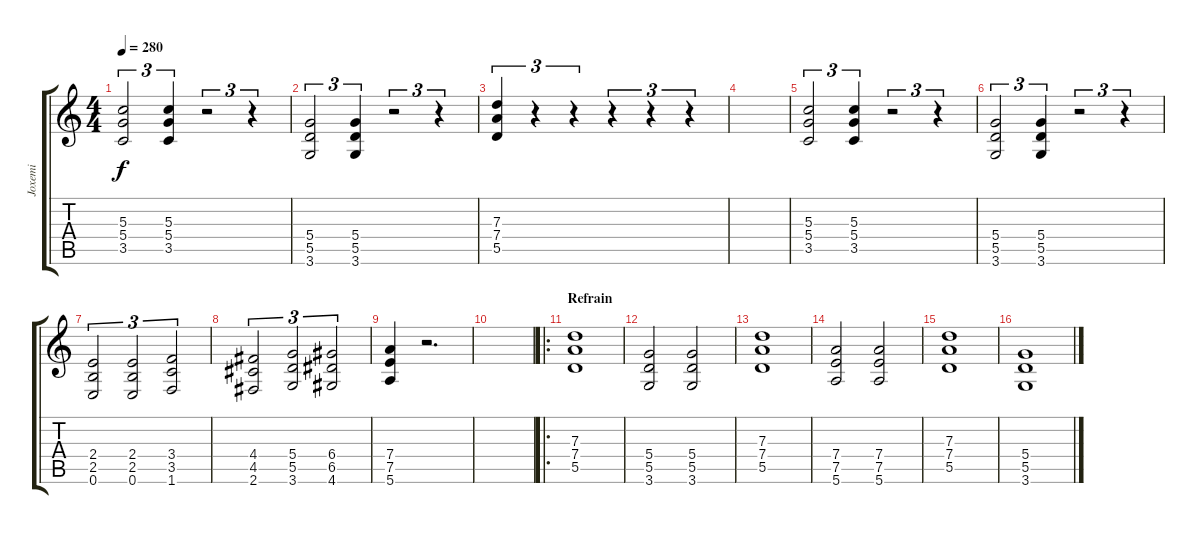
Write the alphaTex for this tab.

\track ("Joxemi" "Joxemi") {instrument overdrivenguitar}
\staff {score tabs}
\tuning (E4 B3 G3 D3 A2 E2) {hide}
\ts (4 4)
\tempo 280
\clef g2
\ks c
(5.3 5.4 3.5).2{tu (3 2) dy f} (5.3 5.4 3.5).4{tu (3 2)} r.2{tu (3 2)} r.4{tu (3 2)} |
(5.4 5.5 3.6).2{tu (3 2)} (5.4 5.5 3.6).4{tu (3 2)} r.2{tu (3 2)} r.4{tu (3 2)} |
(7.3 7.4 5.5).4{tu (3 2)} r.4{tu (3 2)} r.4{tu (3 2)} r.4{tu (3 2)} r.4{tu (3 2)} r.4{tu (3 2)} |
|
(5.3 5.4 3.5).2{tu (3 2)} (5.3 5.4 3.5).4{tu (3 2)} r.2{tu (3 2)} r.4{tu (3 2)} |
(5.4 5.5 3.6).2{tu (3 2)} (5.4 5.5 3.6).4{tu (3 2)} r.2{tu (3 2)} r.4{tu (3 2)} |
(2.4 2.5 0.6).2{tu (3 2)} (2.4 2.5 0.6).2{tu (3 2)} (3.4 3.5 1.6).2{tu (3 2)} |
(4.4 4.5 2.6).2{tu (3 2)} (5.4 5.5 3.6).2{tu (3 2)} (6.4 6.5 4.6).2{tu (3 2)} |
(7.4 7.5 5.6).4 r.2{d} |
|
\ro
\section ("" "Refrain")
(7.3 7.4 5.5).1 |
(5.4 5.5 3.6).2 (5.4 5.5 3.6).2 |
(7.3 7.4 5.5).1 |
(7.4 7.5 5.6).2 (7.4 7.5 5.6).2 |
(7.3 7.4 5.5).1 |
(5.4 5.5 3.6).1
